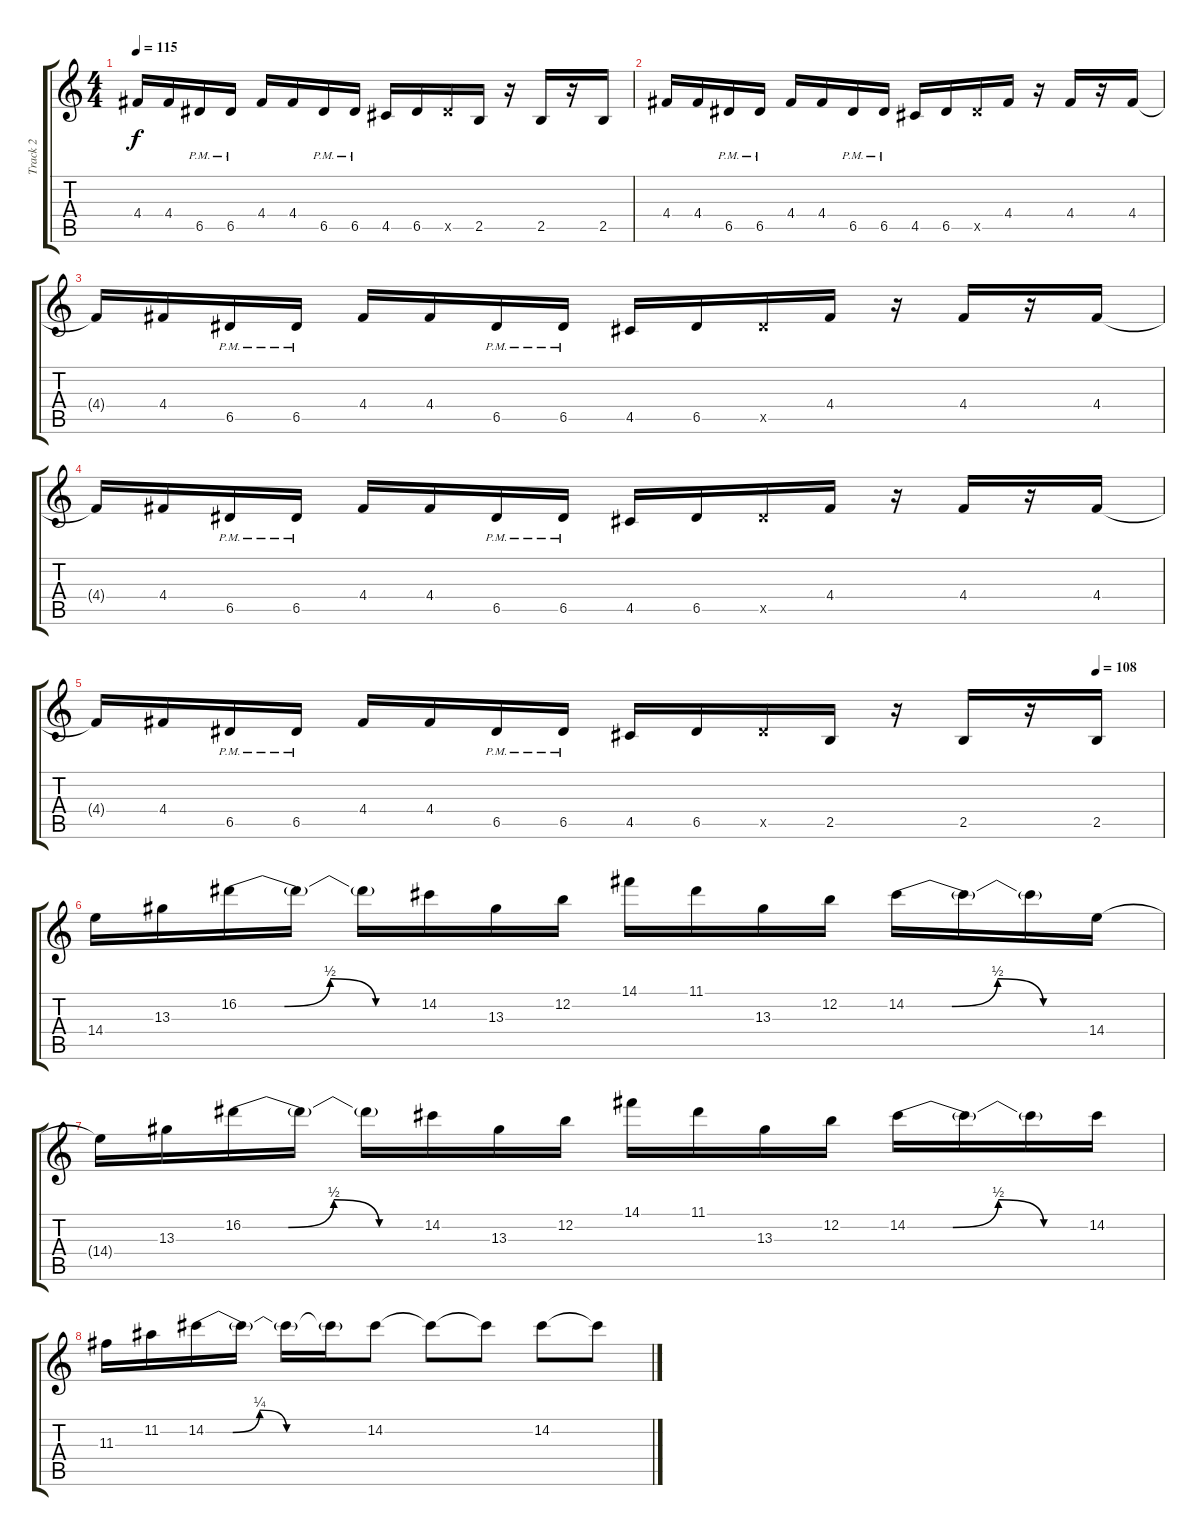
\track ("Track 2" "Track 2") {instrument electricguitarjazz}
\staff {score tabs}
\tuning (E4 B3 G3 D3 A2 D2) {hide}
\ts (4 4)
\tempo 115
\clef g2
\ks c
4.4{t}.16{dy f} 4.4.16 6.5{pm}.16 6.5{pm}.16 4.4.16 4.4.16 6.5{pm}.16 6.5{pm}.16 4.5.16 6.5.16 6.5{x}.16 2.5.16 r.16 2.5.16 r.16 2.5.16 |
4.4.16 4.4.16 6.5{pm}.16 6.5{pm}.16 4.4.16 4.4.16 6.5{pm}.16 6.5{pm}.16 4.5.16 6.5.16 6.5{x}.16 4.4.16 r.16 4.4.16 r.16 4.4.16 |
4.4{t}.16 4.4.16 6.5{pm}.16 6.5{pm}.16 4.4.16 4.4.16 6.5{pm}.16 6.5{pm}.16 4.5.16 6.5.16 6.5{x}.16 4.4.16 r.16 4.4.16 r.16 4.4.16 |
4.4{t}.16 4.4.16 6.5{pm}.16 6.5{pm}.16 4.4.16 4.4.16 6.5{pm}.16 6.5{pm}.16 4.5.16 6.5.16 6.5{x}.16 4.4.16 r.16 4.4.16 r.16 4.4.16 |
\tempo (108 0.9375)
4.4{t}.16 4.4.16 6.5{pm}.16 6.5{pm}.16 4.4.16 4.4.16 6.5{pm}.16 6.5{pm}.16 4.5.16 6.5.16 6.5{x}.16 2.5.16 r.16 2.5.16 r.16 2.5.16 |
14.4.16{instrument overdrivenguitar} 13.3.16 16.2{be (custom 0 0 15 0 30 2 45 0 60 0)}.16 16.2{t}.16 16.2{t}.16 14.2.16 13.3.16 12.2.16 14.1.16 11.1.16 13.3.16 12.2.16 14.2{be (custom 0 0 15 0 30 2 45 0 60 0)}.16 14.2{t}.16 14.2{t}.16 14.4.16 |
14.4{t}.16 13.3.16 16.2{be (custom 0 0 15 0 30 2 45 0 60 0)}.16 16.2{t}.16 16.2{t}.16 14.2.16 13.3.16 12.2.16 14.1.16 11.1.16 13.3.16 12.2.16 14.2{be (custom 0 0 15 0 30 2 45 0 60 0)}.16 14.2{t}.16 14.2{t}.16 14.2.16 |
11.3.16 11.2.16 14.2{be (custom 0 0 10 0 20 1 30 0 45 0 60 0)}.16 14.2{t}.16 14.2{t}.16 14.2{t}.16 14.2.8 14.2{t}.8 14.2{t}.8 14.2.8 14.2{t}.8
